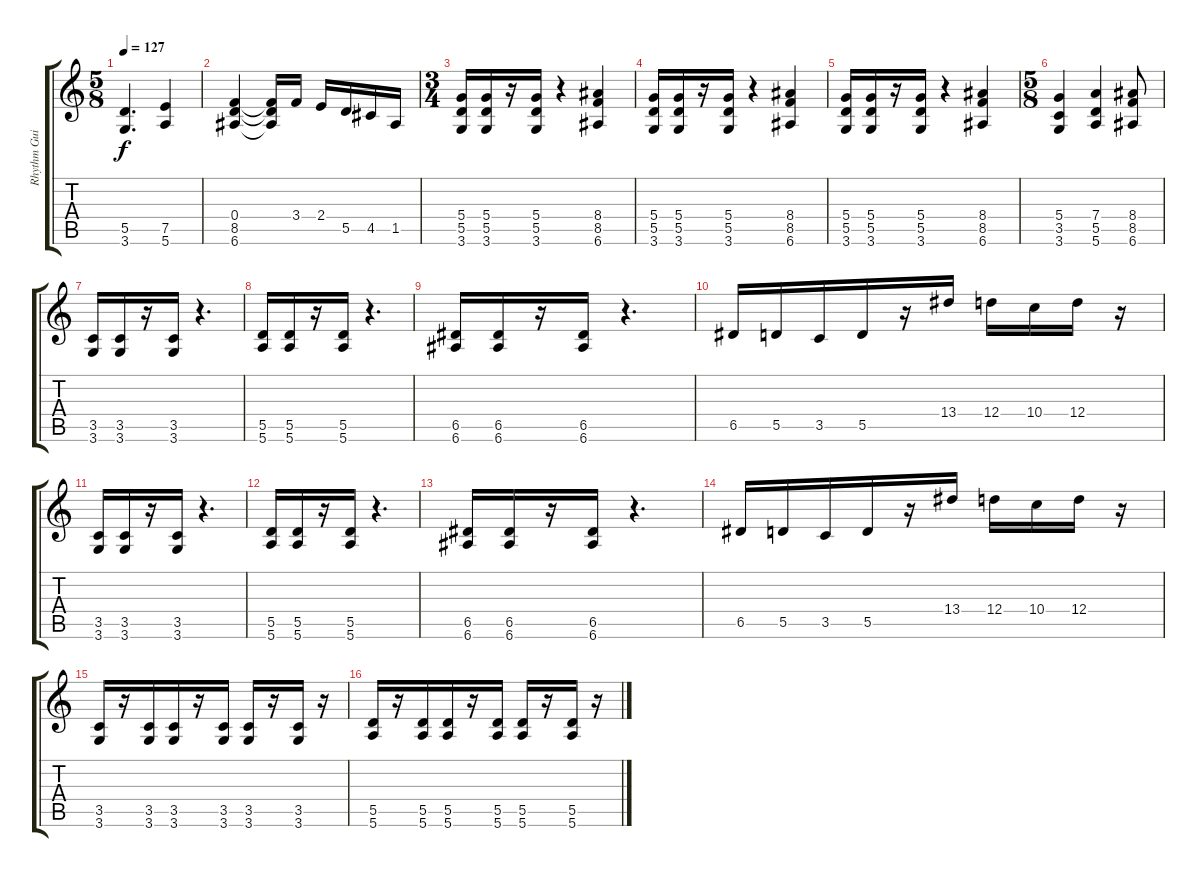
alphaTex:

\track ("Rhythm Guitar" "Rhythm Gui") {instrument distortionguitar}
\staff {score tabs}
\tuning (E4 B3 G3 D3 A2 E2) {hide}
\ts (5 8)
\tempo 127
\clef g2
\ks c
(5.5 3.6).4{d dy f} (7.5 5.6).4 |
(0.4 8.5 6.6).4 (0.4{t} 8.5{t} 6.6{t}).16 3.4.16 2.4.16 5.5.16 4.5.16 1.5.16 |
\ts (3 4)
(5.4 5.5 3.6).16 (5.4 5.5 3.6).16 r.16 (5.4 5.5 3.6).16 r.4 (8.4 8.5 6.6).4 |
(5.4 5.5 3.6).16 (5.4 5.5 3.6).16 r.16 (5.4 5.5 3.6).16 r.4 (8.4 8.5 6.6).4 |
(5.4 5.5 3.6).16 (5.4 5.5 3.6).16 r.16 (5.4 5.5 3.6).16 r.4 (8.4 8.5 6.6).4 |
\ts (5 8)
(5.4 3.5 3.6).4 (7.4 5.5 5.6).4 (8.4 8.5 6.6).8 |
(3.5 3.6).16 (3.5 3.6).16 r.16 (3.5 3.6).16 r.4{d} |
(5.5 5.6).16 (5.5 5.6).16 r.16 (5.5 5.6).16 r.4{d} |
(6.5 6.6).16 (6.5 6.6).16 r.16 (6.5 6.6).16 r.4{d} |
6.5.16 5.5.16 3.5.16 5.5.16 r.16 13.4.16 12.4.16 10.4.16 12.4.16 r.16 |
(3.5 3.6).16 (3.5 3.6).16 r.16 (3.5 3.6).16 r.4{d} |
(5.5 5.6).16 (5.5 5.6).16 r.16 (5.5 5.6).16 r.4{d} |
(6.5 6.6).16 (6.5 6.6).16 r.16 (6.5 6.6).16 r.4{d} |
6.5.16 5.5.16 3.5.16 5.5.16 r.16 13.4.16 12.4.16 10.4.16 12.4.16 r.16 |
(3.5 3.6).16 r.16 (3.5 3.6).16 (3.5 3.6).16 r.16 (3.5 3.6).16 (3.5 3.6).16 r.16 (3.5 3.6).16 r.16 |
(5.5 5.6).16 r.16 (5.5 5.6).16 (5.5 5.6).16 r.16 (5.5 5.6).16 (5.5 5.6).16 r.16 (5.5 5.6).16 r.16
